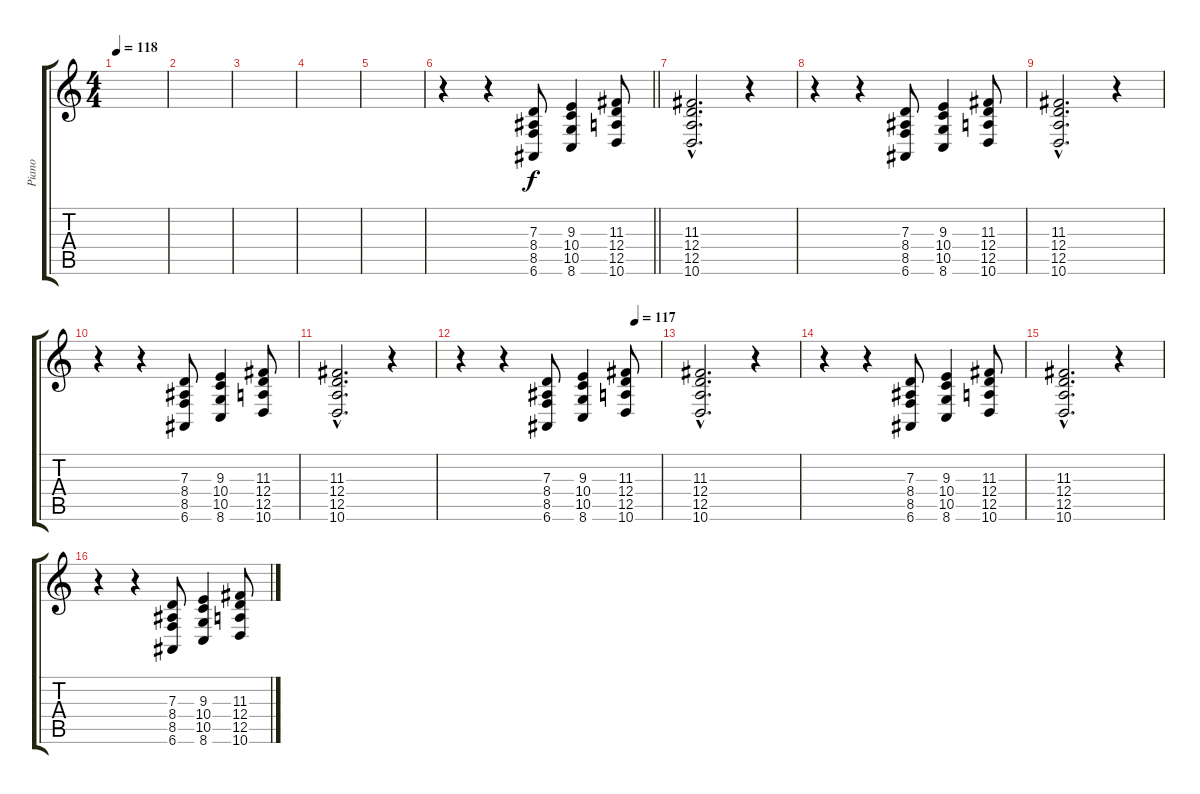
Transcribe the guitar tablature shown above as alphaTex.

\track ("Piano" "Piano") {instrument acousticgrandpiano}
\staff {score tabs}
\tuning (E4 B3 G3 D3 A2 E2) {hide}
\ts (4 4)
\tempo 118
\clef g2
\ks c
|
|
|
|
|
\barLineRight lightlight
r.4 r.4 (7.3 8.4 8.5 6.6).8 (9.3 10.4 10.5 8.6).4 (11.3 12.4 12.5 10.6).8 |
(11.3{hac} 12.4{hac} 12.5{hac} 10.6{hac}).2{d} r.4 |
r.4 r.4 (7.3 8.4 8.5 6.6).8 (9.3 10.4 10.5 8.6).4 (11.3 12.4 12.5 10.6).8 |
(11.3{hac} 12.4{hac} 12.5{hac} 10.6{hac}).2{d} r.4 |
r.4 r.4 (7.3 8.4 8.5 6.6).8 (9.3 10.4 10.5 8.6).4 (11.3 12.4 12.5 10.6).8 |
(11.3{hac} 12.4{hac} 12.5{hac} 10.6{hac}).2{d} r.4 |
\tempo (117 0.875)
r.4 r.4 (7.3 8.4 8.5 6.6).8 (9.3 10.4 10.5 8.6).4 (11.3 12.4 12.5 10.6).8 |
(11.3{hac} 12.4{hac} 12.5{hac} 10.6{hac}).2{d} r.4 |
r.4 r.4 (7.3 8.4 8.5 6.6).8 (9.3 10.4 10.5 8.6).4 (11.3 12.4 12.5 10.6).8 |
(11.3{hac} 12.4{hac} 12.5{hac} 10.6{hac}).2{d} r.4 |
r.4 r.4 (7.3 8.4 8.5 6.6).8 (9.3 10.4 10.5 8.6).4 (11.3 12.4 12.5 10.6).8
